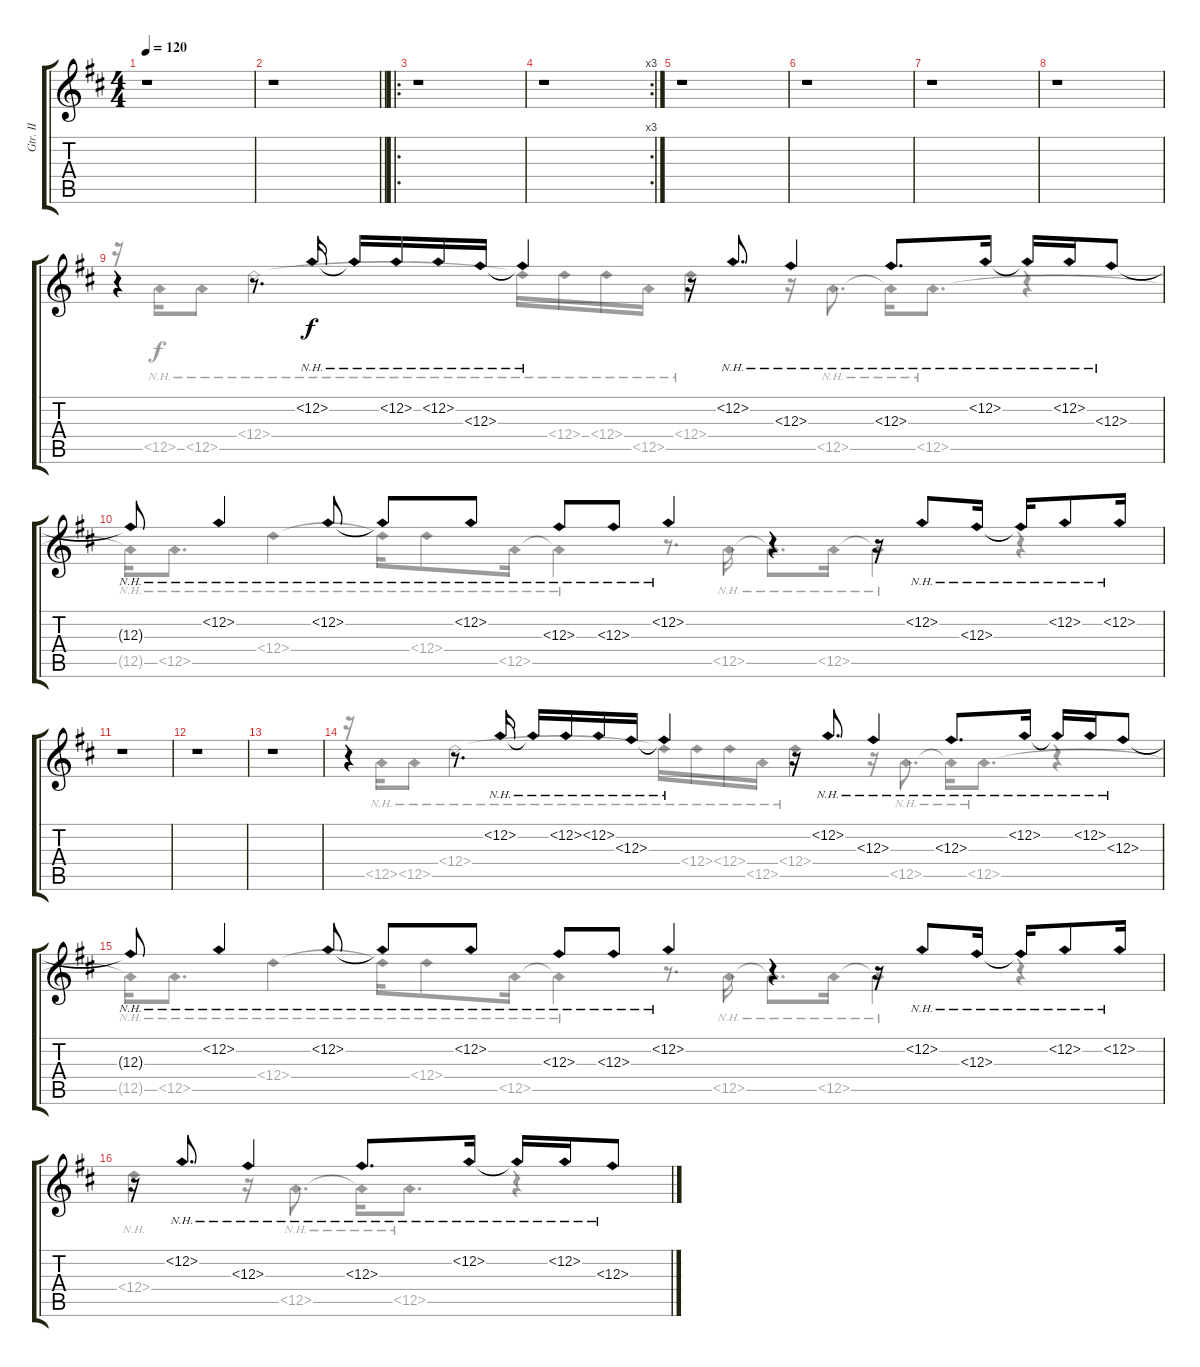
\track ("Gtr. II" "Gtr. II") {instrument acousticguitarsteel}
\staff {score tabs}
\tuning (D4 G3 Gb3 D3 A2 D2) {hide}
\voice
\ts (4 4)
\tempo 120
\clef g2
\ks d
r.1{dy f instrument acousticguitarsteel} |
\barLineRight lightlight
r.1 |
\ro
r.1 |
\rc 3
r.1 |
r.1 |
r.1 |
r.1 |
r.1 |
r.4 r.8{d} 12.2{nh}.16 12.2{nh t}.16 12.2{nh}.16 12.2{nh}.16 12.3{nh}.16 12.3{nh t}.4 r.16 12.2{nh}.8{d} 12.3{nh}.4 12.3{nh}.8{d} 12.2{nh}.16 12.2{nh t}.16 12.2{nh}.16 12.3{nh}.8 |
12.3{nh t}.8 12.2{nh}.4 12.2{nh}.8 12.2{nh t}.8 12.2{nh}.8 12.3{nh}.8 12.3{nh}.8 12.2{nh}.4 r.4 r.16 12.2{nh}.8 12.3{nh}.16 12.3{nh t}.16 12.2{nh}.8 12.2{nh}.16 |
r.1 |
r.1 |
r.1 |
r.4 r.8{d} 12.2{nh}.16 12.2{nh t}.16 12.2{nh}.16 12.2{nh}.16 12.3{nh}.16 12.3{nh t}.4 r.16 12.2{nh}.8{d} 12.3{nh}.4 12.3{nh}.8{d} 12.2{nh}.16 12.2{nh t}.16 12.2{nh}.16 12.3{nh}.8 |
12.3{nh t}.8 12.2{nh}.4 12.2{nh}.8 12.2{nh t}.8 12.2{nh}.8 12.3{nh}.8 12.3{nh}.8 12.2{nh}.4 r.4 r.16 12.2{nh}.8 12.3{nh}.16 12.3{nh t}.16 12.2{nh}.8 12.2{nh}.16 |
r.16 12.2{nh}.8{d} 12.3{nh}.4 12.3{nh}.8{d} 12.2{nh}.16 12.2{nh t}.16 12.2{nh}.16 12.3{nh}.8
\voice
\clef g2
\ottava regular
\simile none
\ks d
|
\barLineRight lightlight
|
|
|
|
|
|
|
r.16 12.5{nh}.16 12.5{nh}.8 12.4{nh}.2 12.4{nh t}.16 12.4{nh}.16 12.4{nh}.16 12.5{nh}.16 12.4{nh}.4 r.16 12.5{nh}.8{d} 12.5{nh t}.16 12.5{nh}.8{d} r.4 |
12.5{nh t}.16 12.5{nh}.8{d} 12.4{nh}.4 12.4{nh t}.16 12.4{nh}.8 12.5{nh}.16 12.5{nh t}.4 r.8{d} 12.5{nh}.16 12.5{nh t}.8{d} 12.5{nh}.16 12.5{nh t}.4 r.4 |
|
|
|
r.16 12.5{nh}.16 12.5{nh}.8 12.4{nh}.2 12.4{nh t}.16 12.4{nh}.16 12.4{nh}.16 12.5{nh}.16 12.4{nh}.4 r.16 12.5{nh}.8{d} 12.5{nh t}.16 12.5{nh}.8{d} r.4 |
12.5{nh t}.16 12.5{nh}.8{d} 12.4{nh}.4 12.4{nh t}.16 12.4{nh}.8 12.5{nh}.16 12.5{nh t}.4 r.8{d} 12.5{nh}.16 12.5{nh t}.8{d} 12.5{nh}.16 12.5{nh t}.4 r.4 |
12.4{nh}.4 r.16 12.5{nh}.8{d} 12.5{nh t}.16 12.5{nh}.8{d} r.4
